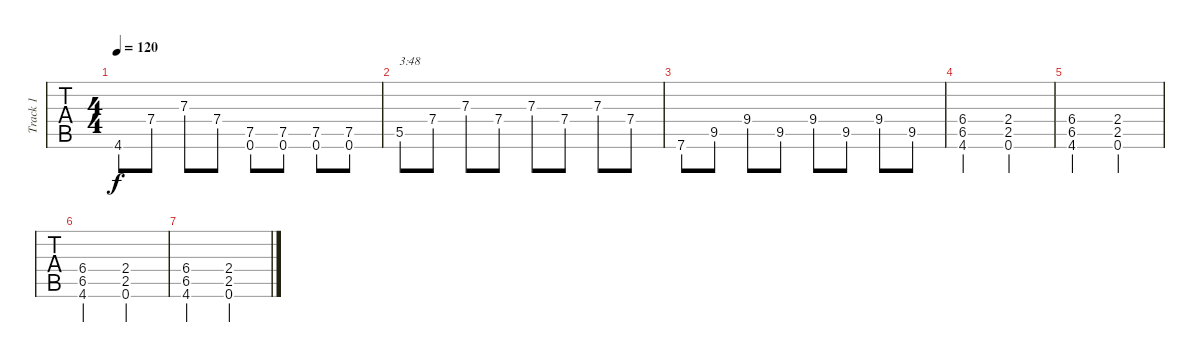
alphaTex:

\track ("Track 1" "Track 1") {instrument acousticguitarsteel}
\staff {tabs}
\tuning (E4 B3 G3 D3 A2 E2) {hide}
\ts (4 4)
\tempo 120
\clef g2
\ks c
4.6.8{dy f} 7.4.8 7.3.8 7.4.8 (7.5 0.6).8 (7.5 0.6).8 (7.5 0.6).8 (7.5 0.6).8 |
5.5.8{txt "3:48"} 7.4.8 7.3.8 7.4.8 7.3.8 7.4.8 7.3.8 7.4.8 |
7.6.8 9.5.8 9.4.8 9.5.8 9.4.8 9.5.8 9.4.8 9.5.8 |
(6.4 6.5 4.6).2 (2.4 2.5 0.6).2 |
(6.4 6.5 4.6).2 (2.4 2.5 0.6).2 |
(6.4 6.5 4.6).2 (2.4 2.5 0.6).2 |
(6.4 6.5 4.6).2 (2.4 2.5 0.6).2
